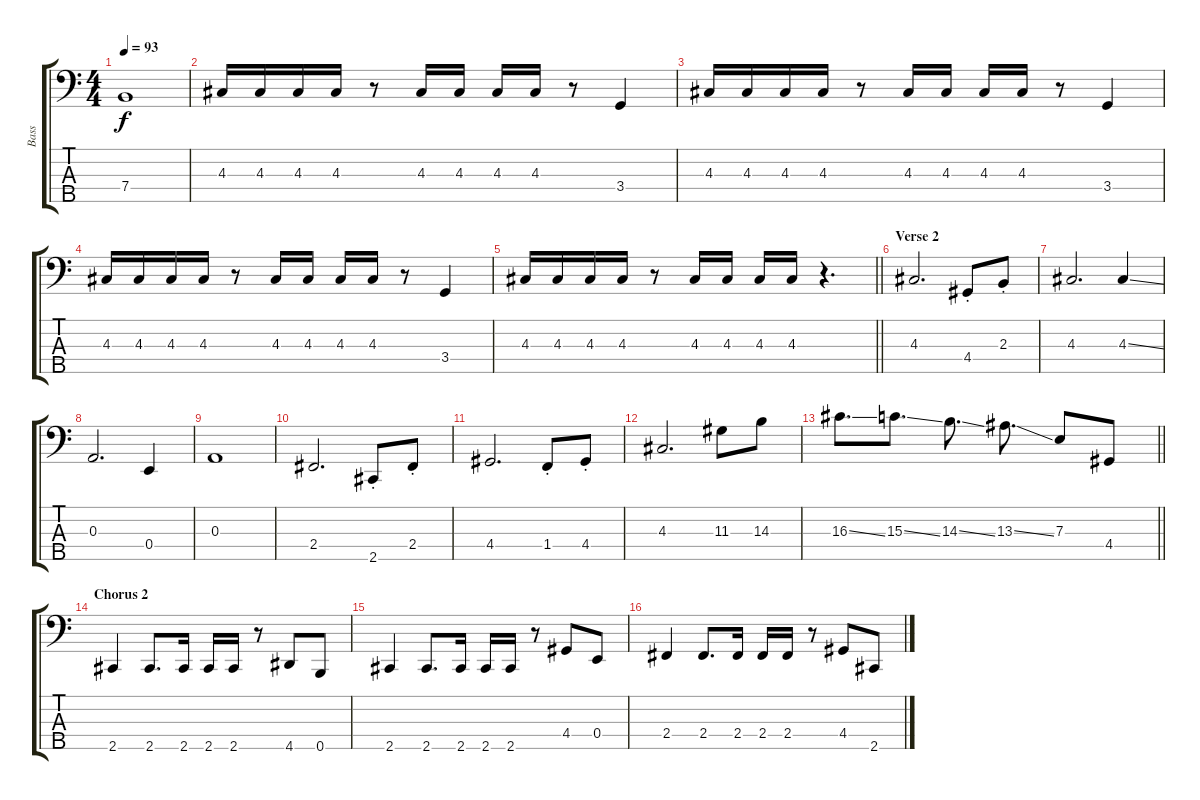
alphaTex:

\track ("Bass" "Bass") {instrument electricbassfinger}
\staff {score tabs}
\tuning (G2 D2 A1 E1 B0) {hide}
\ts (4 4)
\tempo 93
\clef f4
\ks c
7.4.1{dy f} |
4.3.16 4.3.16 4.3.16 4.3.16 r.8 4.3.16 4.3.16 4.3.16 4.3.16 r.8 3.4.4 |
4.3.16 4.3.16 4.3.16 4.3.16 r.8 4.3.16 4.3.16 4.3.16 4.3.16 r.8 3.4.4 |
4.3.16 4.3.16 4.3.16 4.3.16 r.8 4.3.16 4.3.16 4.3.16 4.3.16 r.8 3.4.4 |
\barLineRight lightlight
4.3.16 4.3.16 4.3.16 4.3.16 r.8 4.3.16 4.3.16 4.3.16 4.3.16 r.4{d} |
\section ("" "Verse 2")
4.3.2{d} 4.4{st}.8 2.3{st}.8 |
4.3.2{d} 4.3{ss}.4 |
0.3.2{d} 0.4.4 |
0.3.1 |
2.4.2{d} 2.5{st}.8 2.4{st}.8 |
4.4.2{d} 1.4{st}.8 4.4{st}.8 |
4.3.2{d} 11.3.8 14.3.8 |
\barLineRight lightlight
16.3{ss}.8{d} 15.3{ss}.8{d} 14.3{ss}.8{d} 13.3{ss}.8{d} 7.3.8 4.4.8 |
\section ("" "Chorus 2")
2.5.4 2.5.8{d} 2.5.16 2.5.16 2.5.16 r.8 4.5.8 0.5.8 |
2.5.4 2.5.8{d} 2.5.16 2.5.16 2.5.16 r.8 4.4.8 0.4.8 |
2.4.4 2.4.8{d} 2.4.16 2.4.16 2.4.16 r.8 4.4.8 2.5.8
